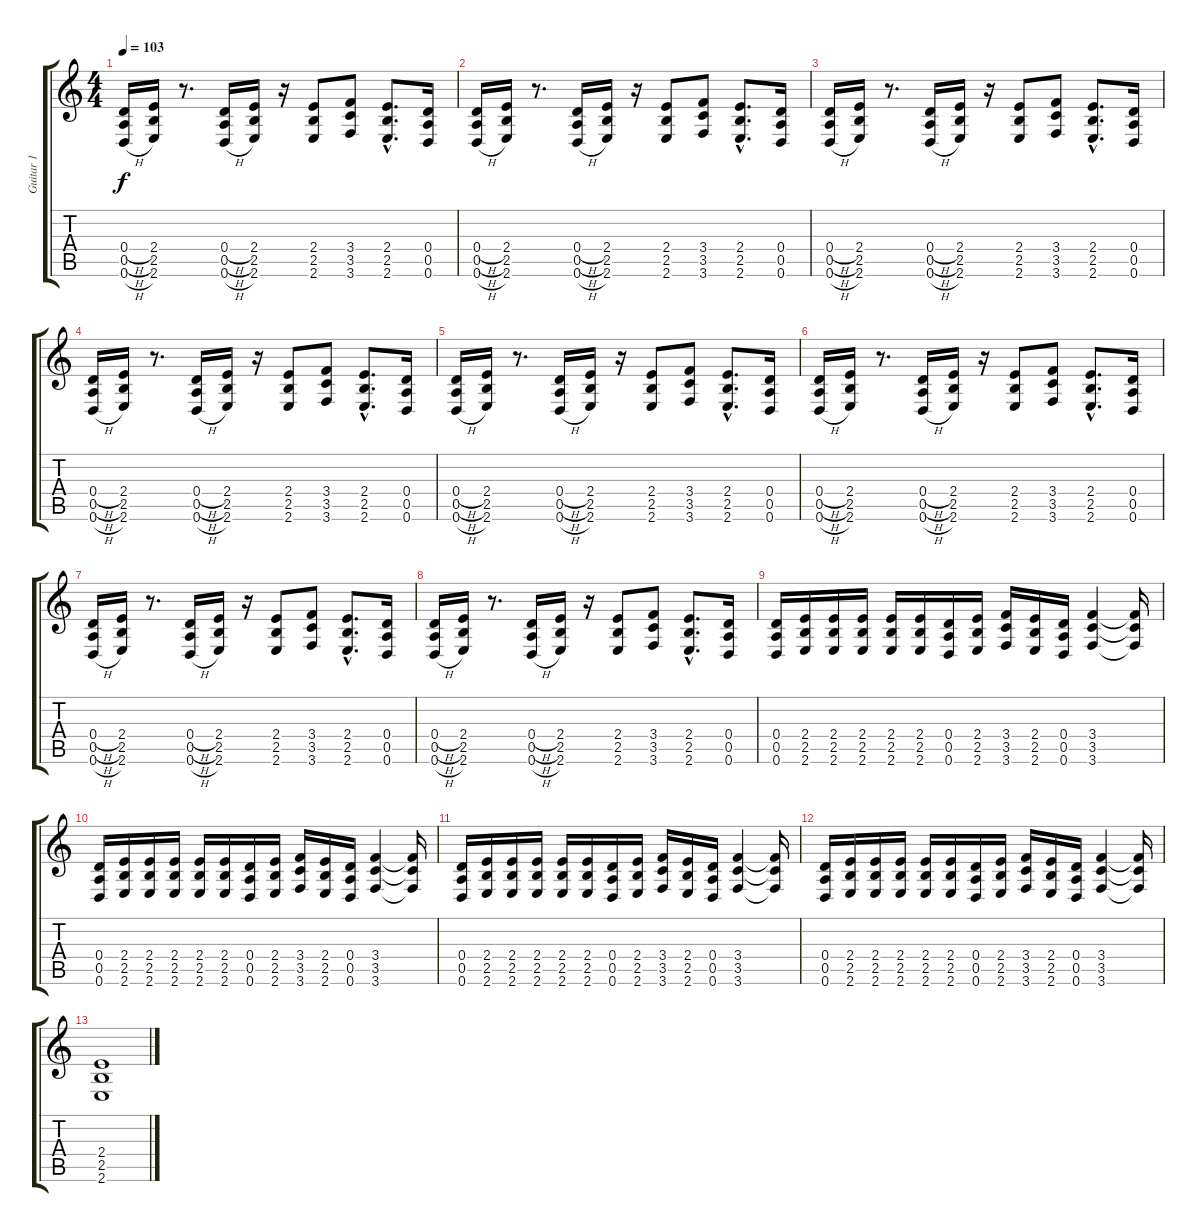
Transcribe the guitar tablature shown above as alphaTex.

\track ("Guitar 1" "Guitar 1") {instrument distortionguitar}
\staff {score tabs}
\tuning (E4 B3 G3 D3 A2 D2) {hide}
\ts (4 4)
\tempo 103
\clef g2
\ks c
(0.4{h} 0.5{h} 0.6{h}).16{dy f} (2.4 2.5 2.6).16 r.8{d} (0.4{h} 0.5{h} 0.6{h}).16 (2.4 2.5 2.6).16 r.16 (2.4 2.5 2.6).8 (3.4 3.5 3.6).8 (2.4{hac} 2.5{hac} 2.6{hac}).8{d} (0.4 0.5 0.6).16 |
(0.4{h} 0.5{h} 0.6{h}).16 (2.4 2.5 2.6).16 r.8{d} (0.4{h} 0.5{h} 0.6{h}).16 (2.4 2.5 2.6).16 r.16 (2.4 2.5 2.6).8 (3.4 3.5 3.6).8 (2.4{hac} 2.5{hac} 2.6{hac}).8{d} (0.4 0.5 0.6).16 |
(0.4{h} 0.5{h} 0.6{h}).16 (2.4 2.5 2.6).16 r.8{d} (0.4{h} 0.5{h} 0.6{h}).16 (2.4 2.5 2.6).16 r.16 (2.4 2.5 2.6).8 (3.4 3.5 3.6).8 (2.4{hac} 2.5{hac} 2.6{hac}).8{d} (0.4 0.5 0.6).16 |
(0.4{h} 0.5{h} 0.6{h}).16 (2.4 2.5 2.6).16 r.8{d} (0.4{h} 0.5{h} 0.6{h}).16 (2.4 2.5 2.6).16 r.16 (2.4 2.5 2.6).8 (3.4 3.5 3.6).8 (2.4{hac} 2.5{hac} 2.6{hac}).8{d} (0.4 0.5 0.6).16 |
(0.4{h} 0.5{h} 0.6{h}).16 (2.4 2.5 2.6).16 r.8{d} (0.4{h} 0.5{h} 0.6{h}).16 (2.4 2.5 2.6).16 r.16 (2.4 2.5 2.6).8 (3.4 3.5 3.6).8 (2.4{hac} 2.5{hac} 2.6{hac}).8{d} (0.4 0.5 0.6).16 |
(0.4{h} 0.5{h} 0.6{h}).16 (2.4 2.5 2.6).16 r.8{d} (0.4{h} 0.5{h} 0.6{h}).16 (2.4 2.5 2.6).16 r.16 (2.4 2.5 2.6).8 (3.4 3.5 3.6).8 (2.4{hac} 2.5{hac} 2.6{hac}).8{d} (0.4 0.5 0.6).16 |
(0.4{h} 0.5{h} 0.6{h}).16 (2.4 2.5 2.6).16 r.8{d} (0.4{h} 0.5{h} 0.6{h}).16 (2.4 2.5 2.6).16 r.16 (2.4 2.5 2.6).8 (3.4 3.5 3.6).8 (2.4{hac} 2.5{hac} 2.6{hac}).8{d} (0.4 0.5 0.6).16 |
(0.4{h} 0.5{h} 0.6{h}).16 (2.4 2.5 2.6).16 r.8{d} (0.4{h} 0.5{h} 0.6{h}).16 (2.4 2.5 2.6).16 r.16 (2.4 2.5 2.6).8 (3.4 3.5 3.6).8 (2.4{hac} 2.5{hac} 2.6{hac}).8{d} (0.4 0.5 0.6).16 |
(0.4 0.5 0.6).16 (2.4 2.5 2.6).16 (2.4 2.5 2.6).16 (2.4 2.5 2.6).16 (2.4 2.5 2.6).16 (2.4 2.5 2.6).16 (0.4 0.5 0.6).16 (2.4 2.5 2.6).16 (3.4 3.5 3.6).16 (2.4 2.5 2.6).16 (0.4 0.5 0.6).16 (3.4 3.5 3.6).4 (3.4{t} 3.5{t} 3.6{t}).16 |
(0.4 0.5 0.6).16 (2.4 2.5 2.6).16 (2.4 2.5 2.6).16 (2.4 2.5 2.6).16 (2.4 2.5 2.6).16 (2.4 2.5 2.6).16 (0.4 0.5 0.6).16 (2.4 2.5 2.6).16 (3.4 3.5 3.6).16 (2.4 2.5 2.6).16 (0.4 0.5 0.6).16 (3.4 3.5 3.6).4 (3.4{t} 3.5{t} 3.6{t}).16 |
(0.4 0.5 0.6).16 (2.4 2.5 2.6).16 (2.4 2.5 2.6).16 (2.4 2.5 2.6).16 (2.4 2.5 2.6).16 (2.4 2.5 2.6).16 (0.4 0.5 0.6).16 (2.4 2.5 2.6).16 (3.4 3.5 3.6).16 (2.4 2.5 2.6).16 (0.4 0.5 0.6).16 (3.4 3.5 3.6).4 (3.4{t} 3.5{t} 3.6{t}).16 |
(0.4 0.5 0.6).16 (2.4 2.5 2.6).16 (2.4 2.5 2.6).16 (2.4 2.5 2.6).16 (2.4 2.5 2.6).16 (2.4 2.5 2.6).16 (0.4 0.5 0.6).16 (2.4 2.5 2.6).16 (3.4 3.5 3.6).16 (2.4 2.5 2.6).16 (0.4 0.5 0.6).16 (3.4 3.5 3.6).4 (3.4{t} 3.5{t} 3.6{t}).16 |
(2.4 2.5 2.6).1
